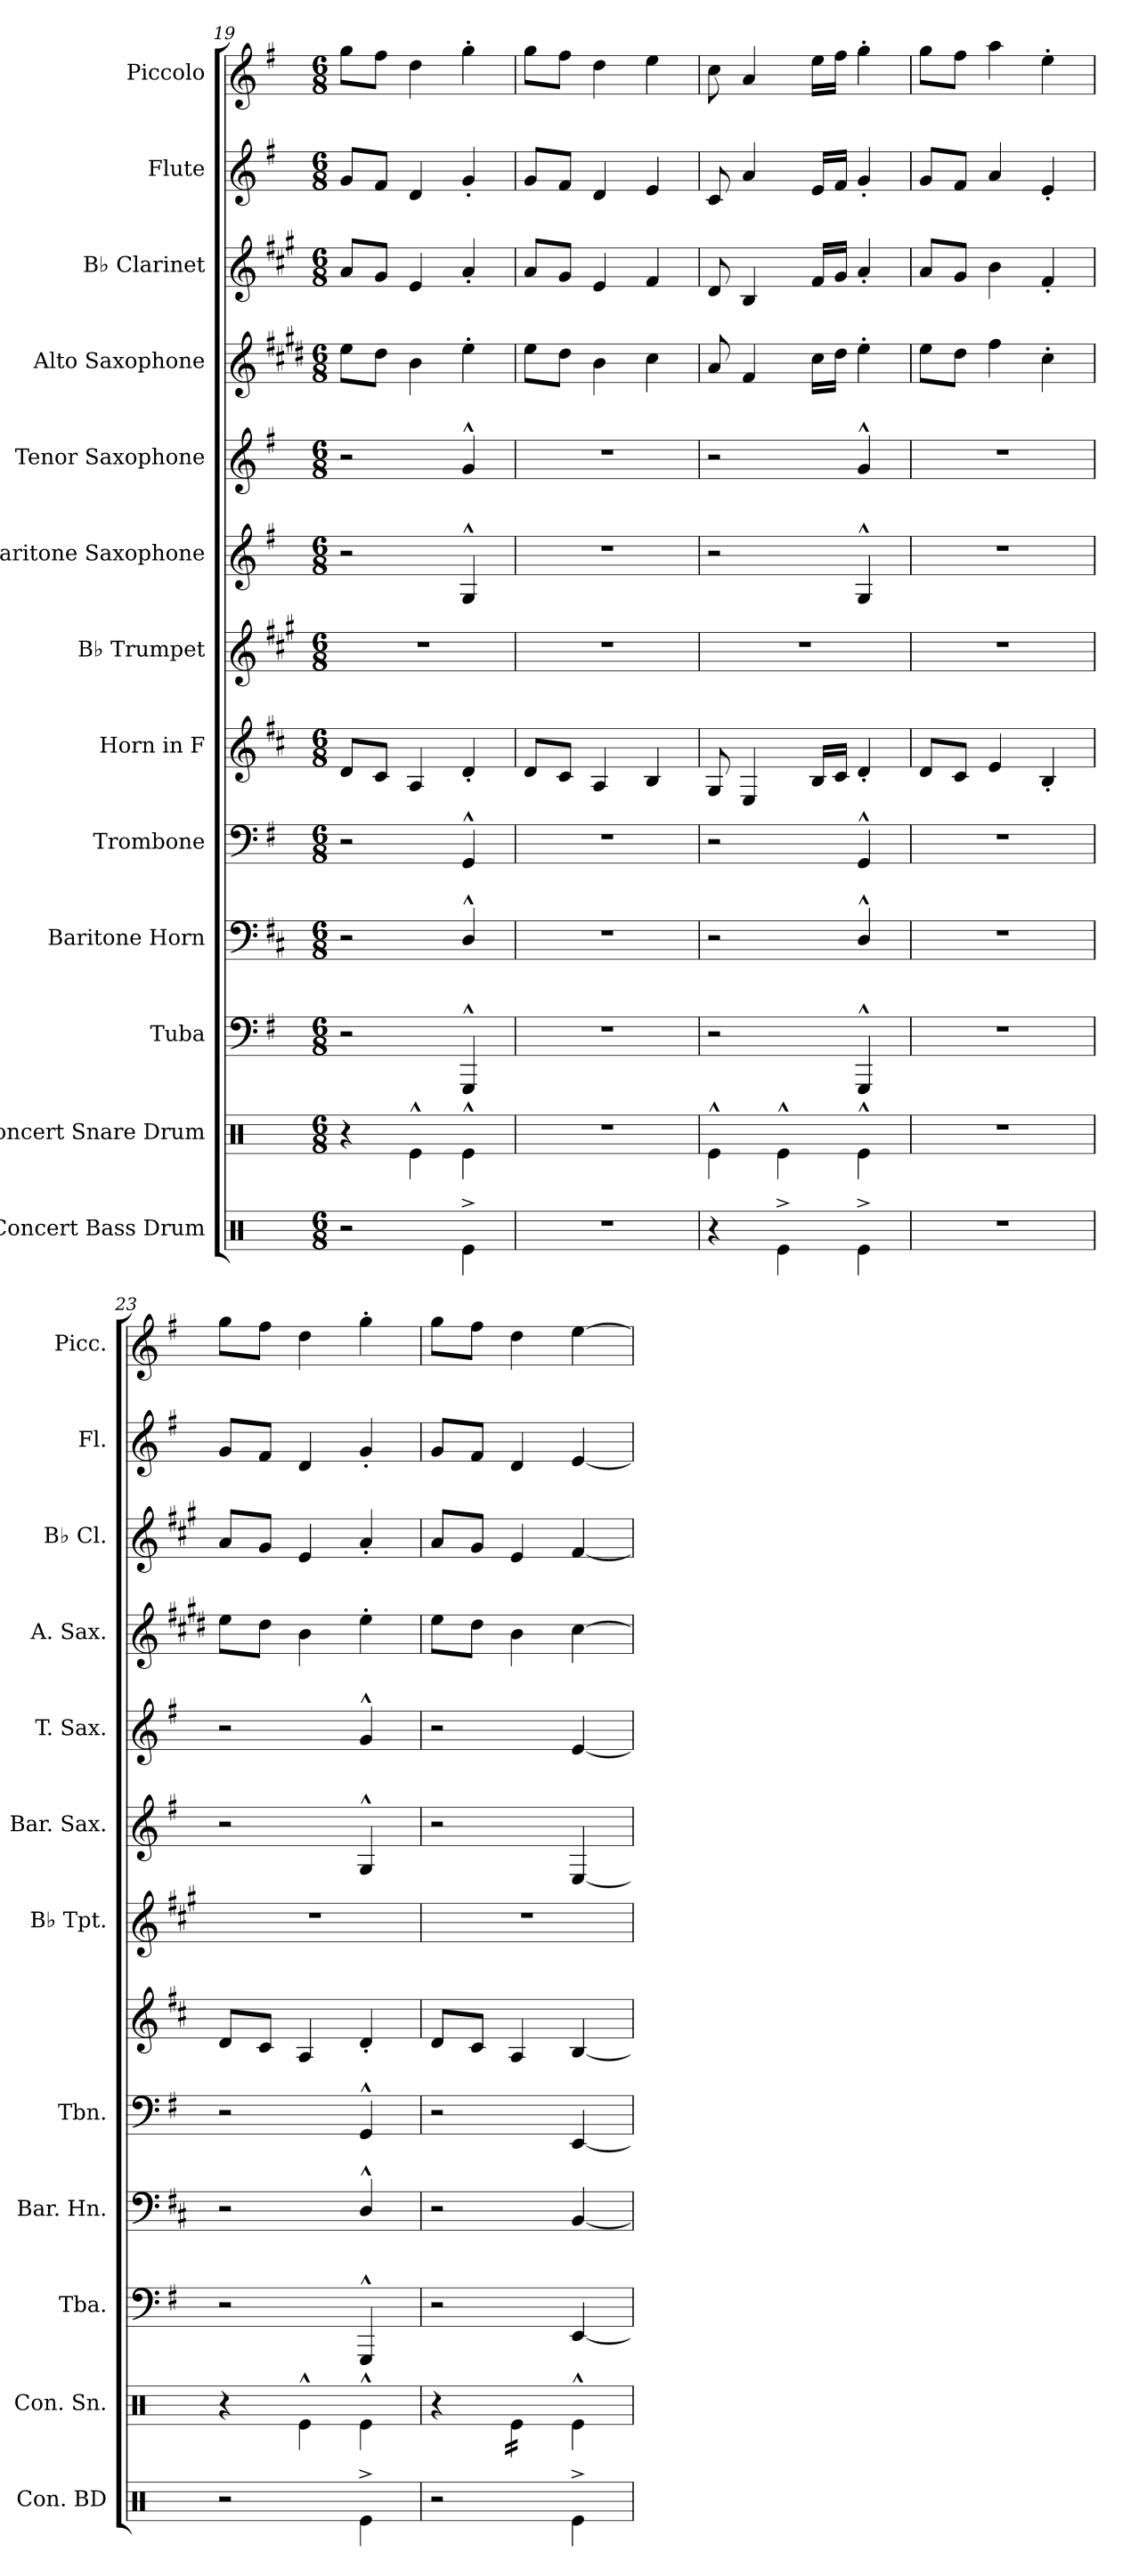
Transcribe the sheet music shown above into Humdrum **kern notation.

**kern	**kern	**kern	**kern	**kern	**kern	**kern	**kern	**kern	**kern	**kern	**kern	**kern
*part13	*part12	*part11	*part10	*part9	*part8	*part7	*part6	*part5	*part4	*part3	*part2	*part1
*staff13	*staff12	*staff11	*staff10	*staff9	*staff8	*staff7	*staff6	*staff5	*staff4	*staff3	*staff2	*staff1
*I"Concert Bass Drum	*I"Concert Snare Drum	*I"Tuba	*I"Baritone Horn	*I"Trombone	*I"Horn in F	*I"B♭ Trumpet	*I"Baritone Saxophone	*I"Tenor Saxophone	*I"Alto Saxophone	*I"B♭ Clarinet	*I"Flute	*I"Piccolo
*I'Con. BD	*I'Con. Sn.	*I'Tba.	*I'Bar. Hn.	*I'Tbn.	*	*I'B♭ Tpt.	*I'Bar. Sax.	*I'T. Sax.	*I'A. Sax.	*I'B♭ Cl.	*I'Fl.	*I'Picc.
*clefX	*clefX	*clefF4	*clefF4	*clefF4	*clefG2	*clefG2	*clefG2	*clefG2	*clefG2	*clefG2	*clefG2	*clefG2
*	*	*	*ITrd4c7	*	*ITrd4c7	*ITrd1c2	*ITrd12c21	*ITrd8c14	*ITrd5c9	*ITrd1c2	*	*ITrd-7c-12
*k[]	*k[]	*k[f#]	*k[f#]	*k[f#]	*k[f#]	*k[f#]	*k[f#]	*k[f#]	*k[f#]	*k[f#]	*k[f#]	*k[f#]
*M6/8	*M6/8	*M6/8	*M6/8	*M6/8	*M6/8	*M6/8	*M6/8	*M6/8	*M6/8	*M6/8	*M6/8	*M6/8
=19	=19	=19	=19	=19	=19	=19	=19	=19	=19	=19	=19	=19
2r	4r	2r	2r	2r	8G/L	2.r	2r	2r	8g\L	8g/L	8g/L	8ggg\L
.	.	.	.	.	8F#/J	.	.	.	8f#\J	8f#/J	8f#/J	8fff#\J
.	4Re^^\	.	.	.	4D/	.	.	.	4d\	4d/	4d/	4ddd\
4Re^\	4Re^^\	4GGG^^/	4GG^^/	4GG^^/	4G'/	.	4GG^^/	4G^^/	4g'\	4g'/	4g'/	4ggg'\
=20	=20	=20	=20	=20	=20	=20	=20	=20	=20	=20	=20	=20
2.r	2.r	2.r	2.r	2.r	8G/L	2.r	2.r	2.r	8g\L	8g/L	8g/L	8ggg\L
.	.	.	.	.	8F#/J	.	.	.	8f#\J	8f#/J	8f#/J	8fff#\J
.	.	.	.	.	4D/	.	.	.	4d\	4d/	4d/	4ddd\
.	.	.	.	.	4E/	.	.	.	4e\	4e/	4e/	4eee\
!!LO:PB:g=z
=21	=21	=21	=21	=21	=21	=21	=21	=21	=21	=21	=21	=21
4r	4Re^^\	2r	2r	2r	8C/	2.r	2r	2r	8c/	8c/	8c/	8ccc\
.	.	.	.	.	4AA/	.	.	.	4A/	4A/	4a/	4aa/
4Re^\	4Re^^\	.	.	.	.	.	.	.	.	.	.	.
.	.	.	.	.	16E/LL	.	.	.	16e\LL	16e/LL	16e/LL	16eee\LL
.	.	.	.	.	16F#/JJ	.	.	.	16f#\JJ	16f#/JJ	16f#/JJ	16fff#\JJ
4Re^\	4Re^^\	4GGG^^/	4GG^^/	4GG^^/	4G'/	.	4GG^^/	4G^^/	4g'\	4g'/	4g'/	4ggg'\
=22	=22	=22	=22	=22	=22	=22	=22	=22	=22	=22	=22	=22
2.r	2.r	2.r	2.r	2.r	8G/L	2.r	2.r	2.r	8g\L	8g/L	8g/L	8ggg\L
.	.	.	.	.	8F#/J	.	.	.	8f#\J	8f#/J	8f#/J	8fff#\J
.	.	.	.	.	4A/	.	.	.	4a\	4a\	4a/	4aaa\
.	.	.	.	.	4E'/	.	.	.	4e'\	4e'/	4e'/	4eee'\
=23	=23	=23	=23	=23	=23	=23	=23	=23	=23	=23	=23	=23
2r	4r	2r	2r	2r	8G/L	2.r	2r	2r	8g\L	8g/L	8g/L	8ggg\L
.	.	.	.	.	8F#/J	.	.	.	8f#\J	8f#/J	8f#/J	8fff#\J
.	4Re^^\	.	.	.	4D/	.	.	.	4d\	4d/	4d/	4ddd\
4Re^\	4Re^^\	4GGG^^/	4GG^^/	4GG^^/	4G'/	.	4GG^^/	4G^^/	4g'\	4g'/	4g'/	4ggg'\
=24	=24	=24	=24	=24	=24	=24	=24	=24	=24	=24	=24	=24
2r	4r	2r	2r	2r	8G/L	2.r	2r	2r	8g\L	8g/L	8g/L	8ggg\L
.	.	.	.	.	8F#/J	.	.	.	8f#\J	8f#/J	8f#/J	8fff#\J
*	*tremolo	*	*	*	*	*	*	*	*	*	*	*
.	16Re\LL	.	.	.	4D/	.	.	.	4d\	4d/	4d/	4ddd\
.	16Re\	.	.	.	.	.	.	.	.	.	.	.
.	16Re\	.	.	.	.	.	.	.	.	.	.	.
.	16Re\JJ	.	.	.	.	.	.	.	.	.	.	.
*	*Xtremolo	*	*	*	*	*	*	*	*	*	*	*
4Re^\	4Re^^\	[4EE/	[4EE/	[4EE/	[4E/	.	[4EE/	[4E/	[4e\	[4e/	[4e/	[4eee\
=	=	=	=	=	=	=	=	=	=	=	=	=
*-	*-	*-	*-	*-	*-	*-	*-	*-	*-	*-	*-	*-
